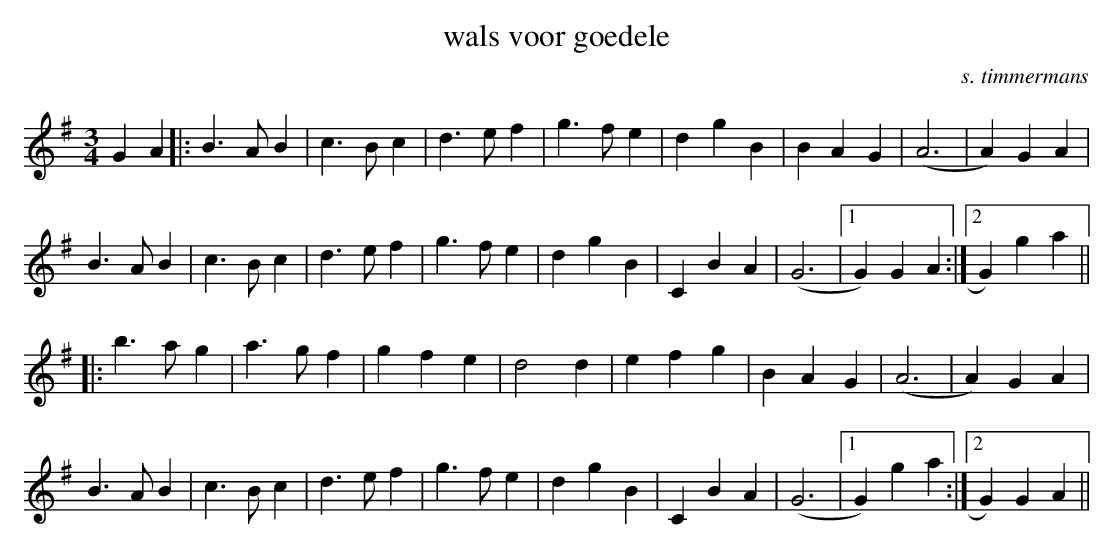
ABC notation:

X:1
T: wals voor goedele
C: s. timmermans
M: 3/4
L: 1/4
K: Gmaj
GA||:B>AB|c>Bc|d>ef|g>fe|dgB|BAG|(A3|A)GA|
B>AB|c>Bc|d>ef|g>fe|dgB|CBA|(G3|1G)GA:|2G)ga||
||:b>ag|a>gf|gfe|d2d|efg|BAG|(A3|A)GA|
B>AB|c>Bc|d>ef|g>fe|dgB|CBA|(G3|1G)ga:|2G)GA||
